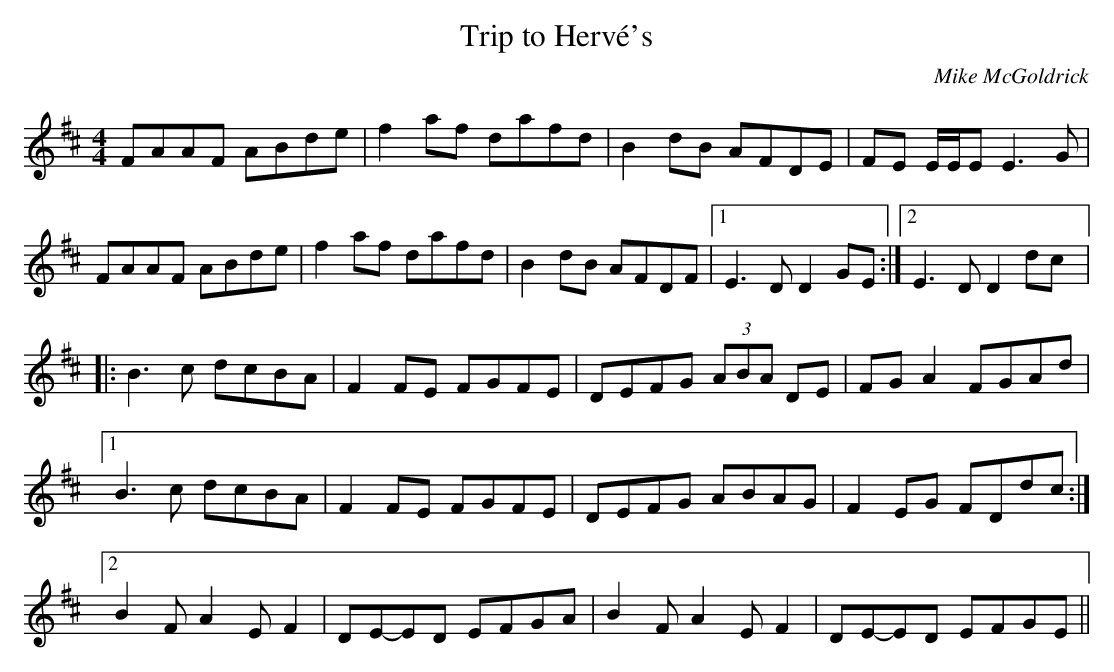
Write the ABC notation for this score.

X:1
T:Trip to Herv\'e's
M:4/4
L:1/8
C:Mike McGoldrick
K:D
FAAF ABde | f2af dafd | B2dB AFDE | FE E/2E/2E E3G |
FAAF ABde | f2af dafd | B2dB AFDF |1 E3D D2GE :|2 E3D D2dc |:
B3c dcBA | F2FE FGFE | DEFG (3ABA DE | FGA2 FGAd |1
B3c dcBA | F2FE FGFE | DEFG ABAG | F2EG FDdc :|2
B2 FA2E F2 | DE-ED EFGA | B2 FA2E F2 | DE-ED EFGE ||
